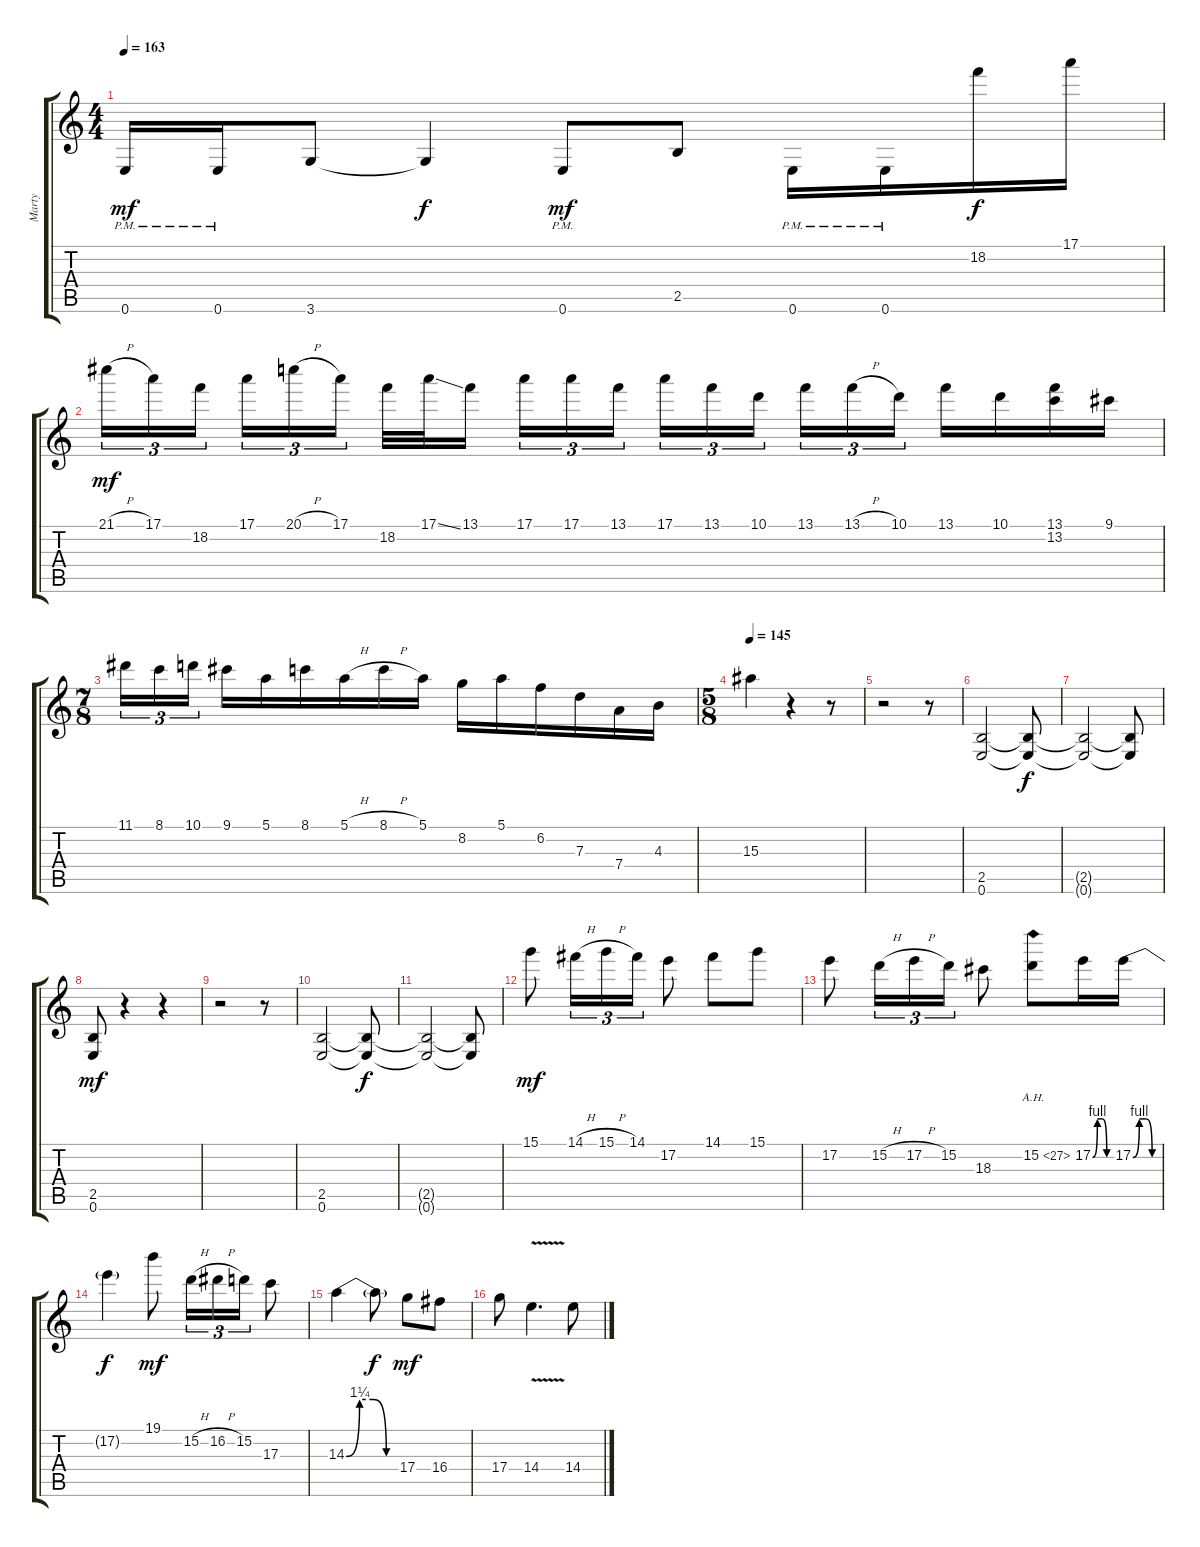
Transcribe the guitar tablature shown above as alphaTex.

\track ("Marty" "Marty") {instrument distortionguitar}
\staff {score tabs}
\tuning (E4 B3 G3 D3 A2 E2) {hide}
\ts (4 4)
\tempo 163
\clef g2
\ks c
0.6{pm}.16{dy mf} 0.6{pm}.16 3.6.8 3.6{t}.4{dy f} 0.6{pm}.8{dy mf} 2.5.8 0.6{pm}.16 0.6{pm}.16 18.2.16{dy f} 17.1.16 |
21.1{h}.16{tu (3 2) dy mf} 17.1.16{tu (3 2)} 18.2.16{tu (3 2) beam splitsecondary} 17.1.16{tu (3 2)} 20.1{h}.16{tu (3 2)} 17.1.16{tu (3 2)} 18.2.32 17.1{ss}.32 13.1.16{beam splitsecondary} 17.1.16{tu (3 2)} 17.1.16{tu (3 2)} 13.1.16{tu (3 2)} 17.1.16{tu (3 2)} 13.1.16{tu (3 2)} 10.1.16{tu (3 2) beam splitsecondary} 13.1.16{tu (3 2)} 13.1{h}.16{tu (3 2)} 10.1.16{tu (3 2)} 13.1.16 10.1.16 (13.1 13.2).16 9.1.16 |
\ts (7 8)
11.1.16{tu (3 2)} 8.1.16{tu (3 2)} 10.1.16{tu (3 2)} 9.1.16 5.1.16 8.1.16 5.1{h}.16 8.1{h}.16 5.1.16 8.2.16 5.1.16 6.2.16 7.3.16 7.4.16 4.3.16 |
\ts (5 8)
\tempo 145
15.3.4 r.4 r.8 |
r.2 r.8 |
(2.5 0.6).2 (2.5{t} 0.6{t}).8{dy f} |
(2.5{t} 0.6{t}).2 (2.5{t} 0.6{t}).8 |
(2.5 0.6).8{dy mf} r.4 r.4 |
r.2 r.8 |
(2.5 0.6).2 (2.5{t} 0.6{t}).8{dy f} |
(2.5{t} 0.6{t}).2 (2.5{t} 0.6{t}).8 |
15.1.8{dy mf} 14.1{h}.16{tu (3 2)} 15.1{h}.16{tu (3 2)} 14.1.16{tu (3 2)} 17.2.8 14.1.8 15.1.8 |
17.2.8 15.2{h}.16{tu (3 2)} 17.2{h}.16{tu (3 2)} 15.2.16{tu (3 2)} 18.3.8 15.2{ah 12}.8 17.2{be (custom 0 0 15 4 30 4 45 0 60 0)}.16 17.2{be (custom 0 0 15 4 30 4 45 0 60 0)}.16 |
17.2{t}.4{dy f} 19.1.8{dy mf} 15.2{h}.16{tu (3 2)} 16.2{h}.16{tu (3 2)} 15.2.16{tu (3 2)} 17.3.8 |
14.3{be (custom 0 0 15 5 30 5 45 0 60 0)}.4 14.3{t}.8{dy f} 17.4.8{dy mf} 16.4.8 |
17.4.8 14.4{v}.4{d} 14.4.8
